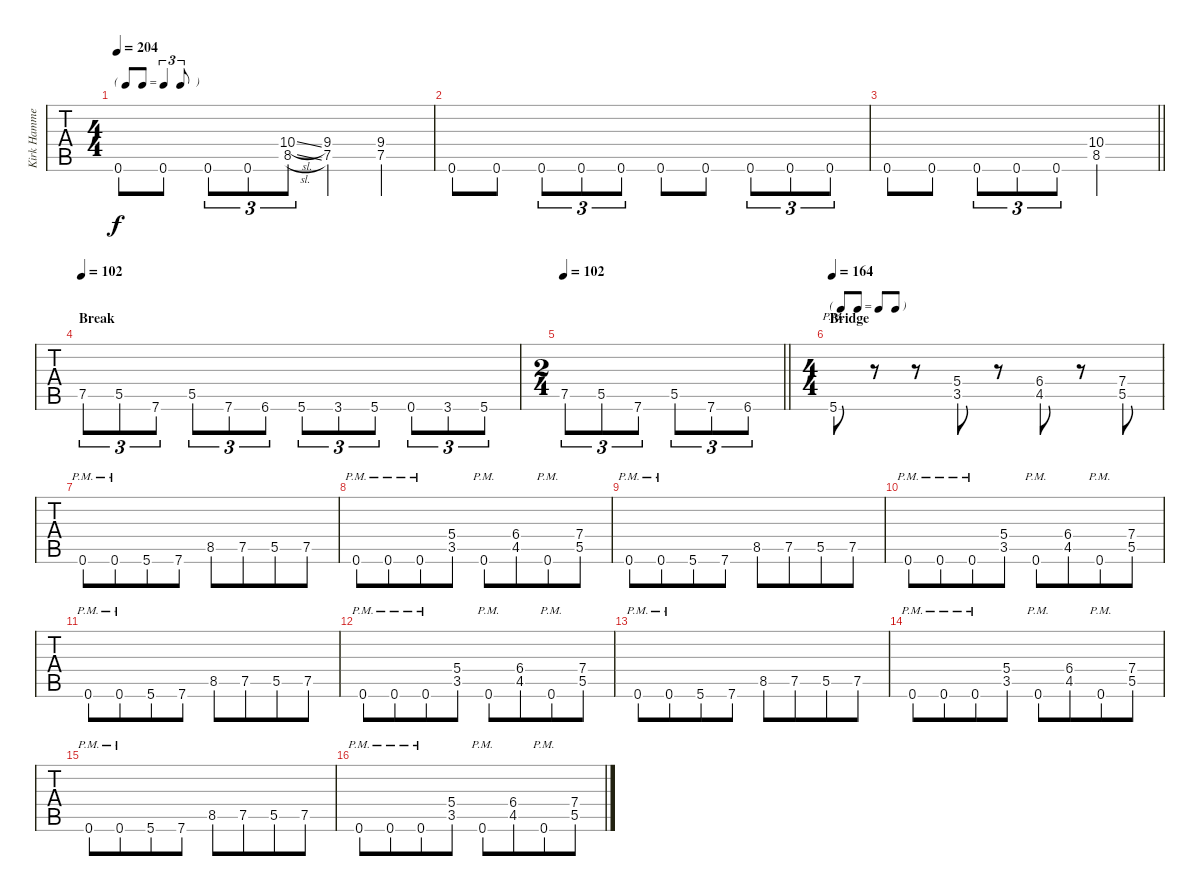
\track ("Kirk Hammett" "Kirk Hamme") {instrument distortionguitar}
\staff {tabs}
\tuning (E4 B3 G3 D3 A2 E2) {hide}
\ts (4 4)
\tf triplet8th
\tempo 204
\clef g2
\ks c
0.6.8{dy f} 0.6.8 0.6.8{tu (3 2)} 0.6.8{tu (3 2)} (10.4{sl} 8.5{sl}).8{tu (3 2)} (9.4 7.5).4 (9.4 7.5).4 |
0.6.8 0.6.8 0.6.8{tu (3 2)} 0.6.8{tu (3 2)} 0.6.8{tu (3 2)} 0.6.8 0.6.8 0.6.8{tu (3 2)} 0.6.8{tu (3 2)} 0.6.8{tu (3 2)} |
\barLineRight lightlight
0.6.8 0.6.8 0.6.8{tu (3 2)} 0.6.8{tu (3 2)} 0.6.8{tu (3 2)} (10.4 8.5).2 |
\section ("" "Break")
\tempo 102
7.5.8{tu (3 2)} 5.5.8{tu (3 2)} 7.6.8{tu (3 2)} 5.5.8{tu (3 2)} 7.6.8{tu (3 2)} 6.6.8{tu (3 2)} 5.6.8{tu (3 2)} 3.6.8{tu (3 2)} 5.6.8{tu (3 2)} 0.6.8{tu (3 2)} 3.6.8{tu (3 2)} 5.6.8{tu (3 2)} |
\ts (2 4)
\tempo 102
\barLineRight lightlight
7.5.8{tu (3 2)} 5.5.8{tu (3 2)} 7.6.8{tu (3 2)} 5.5.8{tu (3 2)} 7.6.8{tu (3 2)} 6.6.8{tu (3 2)} |
\ts (4 4)
\tf none
\section ("" "Bridge")
\tempo 164
5.6{pm}.8 r.8 r.8 (5.4 3.5).8 r.8 (6.4 4.5).8 r.8 (7.4 5.5).8 |
0.6{pm}.8 0.6{pm}.8{beam merge} 5.6.8 7.6.8 8.5.8 7.5.8{beam merge} 5.5.8 7.5.8 |
0.6{pm}.8 0.6{pm}.8{beam merge} 0.6{pm}.8 (5.4 3.5).8 0.6{pm}.8 (6.4 4.5).8{beam merge} 0.6{pm}.8 (7.4 5.5).8 |
0.6{pm}.8 0.6{pm}.8{beam merge} 5.6.8 7.6.8 8.5.8 7.5.8{beam merge} 5.5.8 7.5.8 |
0.6{pm}.8 0.6{pm}.8{beam merge} 0.6{pm}.8 (5.4 3.5).8 0.6{pm}.8 (6.4 4.5).8{beam merge} 0.6{pm}.8 (7.4 5.5).8 |
0.6{pm}.8 0.6{pm}.8{beam merge} 5.6.8 7.6.8 8.5.8 7.5.8{beam merge} 5.5.8 7.5.8 |
0.6{pm}.8 0.6{pm}.8{beam merge} 0.6{pm}.8 (5.4 3.5).8 0.6{pm}.8 (6.4 4.5).8{beam merge} 0.6{pm}.8 (7.4 5.5).8 |
0.6{pm}.8 0.6{pm}.8{beam merge} 5.6.8 7.6.8 8.5.8 7.5.8{beam merge} 5.5.8 7.5.8 |
0.6{pm}.8 0.6{pm}.8{beam merge} 0.6{pm}.8 (5.4 3.5).8 0.6{pm}.8 (6.4 4.5).8{beam merge} 0.6{pm}.8 (7.4 5.5).8 |
0.6{pm}.8 0.6{pm}.8{beam merge} 5.6.8 7.6.8 8.5.8 7.5.8{beam merge} 5.5.8 7.5.8 |
0.6{pm}.8 0.6{pm}.8{beam merge} 0.6{pm}.8 (5.4 3.5).8 0.6{pm}.8 (6.4 4.5).8{beam merge} 0.6{pm}.8 (7.4 5.5).8
